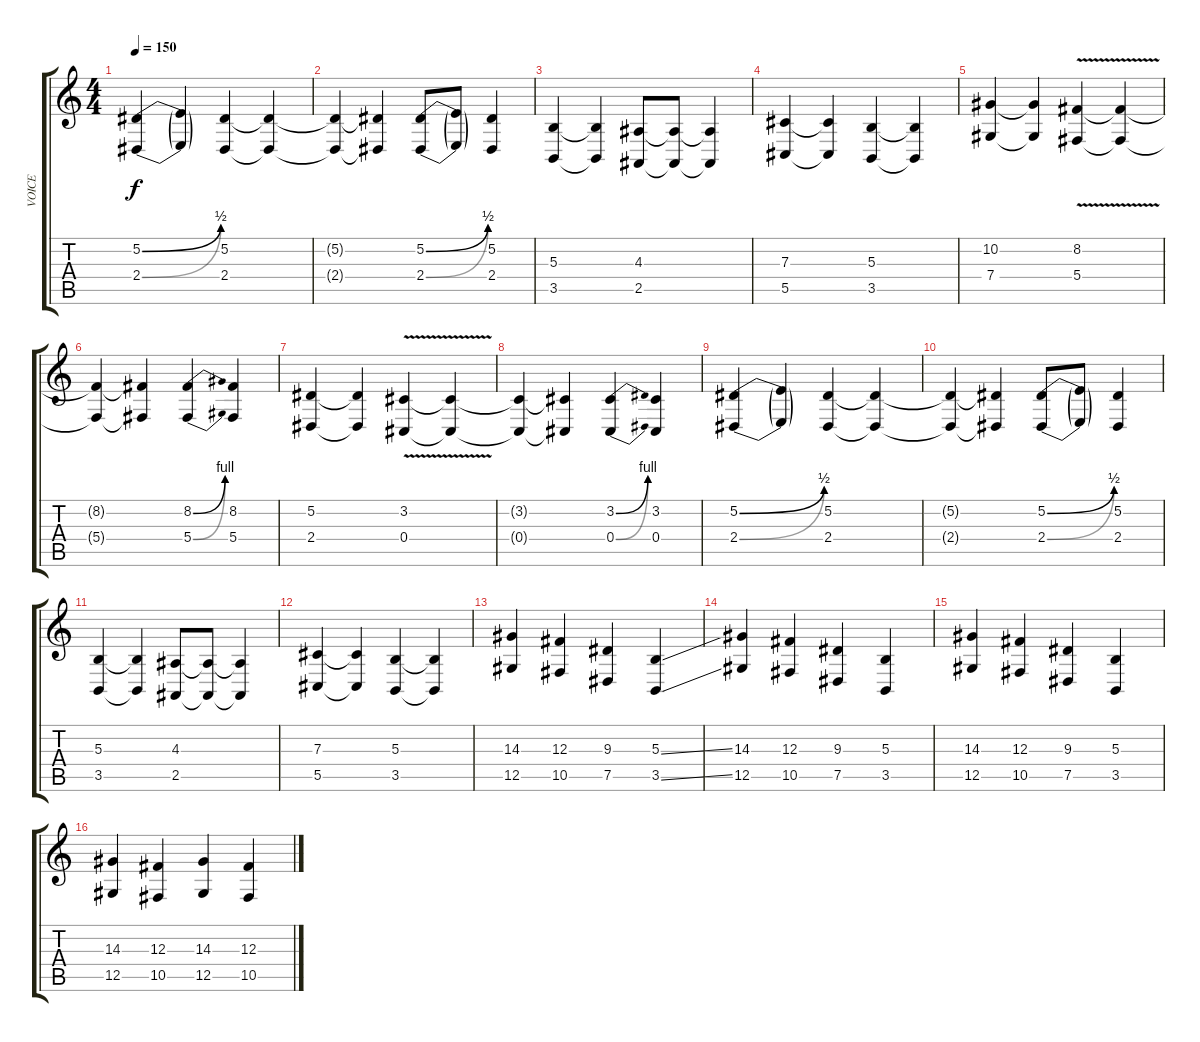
\track ("VOICE" "VOICE") {instrument cello}
\staff {score tabs}
\tuning (Eb4 Bb3 Gb3 Db3 Ab2 Db2) {hide}
\ts (4 4)
\tempo 150
\clef g2
\ks c
(5.2{be (bend 0 0 60 2)} 2.4{be (bend 0 0 60 2)}).4{dy f} (5.2{t} 2.4{t}).4 (5.2 2.4).4 (5.2{t} 2.4{t}).4 |
(5.2{t} 2.4{t}).4 (5.2{t} 2.4{t}).4 (5.2{be (bend 0 0 60 2)} 2.4{be (bend 0 0 60 2)}).8 (5.2{t} 2.4{t}).8 (5.2 2.4).4 |
(5.3 3.5).4 (5.3{t} 3.5{t}).4 (4.3 2.5).8 (4.3{t} 2.5{t}).8 (4.3{t} 2.5{t}).4 |
(7.3 5.5).4 (7.3{t} 5.5{t}).4 (5.3 3.5).4 (5.3{t} 3.5{t}).4 |
(10.2 7.4).4 (10.2{t} 7.4{t}).4 (8.2 5.4{v}).4 (8.2{t} 5.4{t}).4 |
(8.2{t} 5.4{t}).4 (8.2{t} 5.4{t}).4 (8.2{be (bend 0 0 60 4)} 5.4{be (bend 0 0 60 4)}).4 (8.2 5.4).4 |
(5.2 2.4).4 (5.2{t} 2.4{t}).4 (3.2 0.4{v}).4 (3.2{t} 0.4{t}).4 |
(3.2{t} 0.4{t}).4 (3.2{t} 0.4{t}).4 (3.2{be (bend 0 0 60 4)} 0.4{be (bend 0 0 60 4)}).4 (3.2 0.4).4 |
(5.2{be (bend 0 0 60 2)} 2.4{be (bend 0 0 60 2)}).4 (5.2{t} 2.4{t}).4 (5.2 2.4).4 (5.2{t} 2.4{t}).4 |
(5.2{t} 2.4{t}).4 (5.2{t} 2.4{t}).4 (5.2{be (bend 0 0 60 2)} 2.4{be (bend 0 0 60 2)}).8 (5.2{t} 2.4{t}).8 (5.2 2.4).4 |
(5.3 3.5).4 (5.3{t} 3.5{t}).4 (4.3 2.5).8 (4.3{t} 2.5{t}).8 (4.3{t} 2.5{t}).4 |
(7.3 5.5).4 (7.3{t} 5.5{t}).4 (5.3 3.5).4 (5.3{t} 3.5{t}).4 |
(14.3 12.5).4 (12.3 10.5).4 (9.3 7.5).4 (5.3{ss} 3.5{ss}).4 |
(14.3 12.5).4 (12.3 10.5).4 (9.3 7.5).4 (5.3 3.5).4 |
(14.3 12.5).4 (12.3 10.5).4 (9.3 7.5).4 (5.3 3.5).4 |
(14.3 12.5).4 (12.3 10.5).4 (14.3 12.5).4 (12.3 10.5).4
